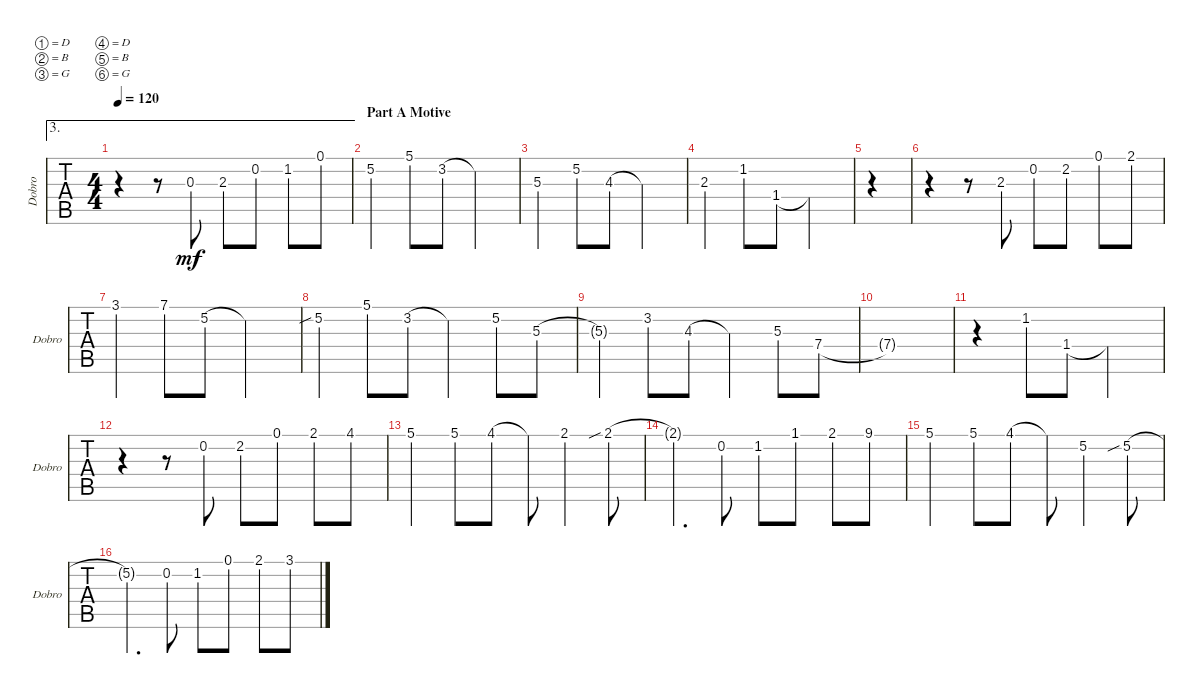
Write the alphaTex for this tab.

\defaultSystemsLayout 4
\bracketExtendMode groupsimilarinstruments
\singleTrackTrackNamePolicy allsystems
\multiTrackTrackNamePolicy allsystems
\otherSystemsTrackNameOrientation horizontal
\track ("Dobro" "Dobro") {instrument acousticguitarsteel}
\staff {tabs}
\tuning (D4 B3 G3 D3 B2 G2)
\ae 3
\ts (4 4)
\tempo 120
\clef g2
\ks c
r.4{dy mf} r.8 0.3.8 2.3.8 0.2.8 1.2.8 0.1.8 |
\section ("" "Part A Motive")
5.2.4 5.1.8 3.2.8 3.2{t}.2 |
5.3.4 5.2.8 4.3.8 4.3{t}.2 |
2.3.4 1.2.8 1.4.8 1.4{t}.2 |
|
r.4 r.8 2.3.8 0.2.8 2.2.8 0.1.8 2.1.8 |
3.1.4 7.1.8 5.2.8 5.2{t}.2 |
5.2{sib}.4 5.1.8 3.2.8 3.2{t}.4 5.2.8 5.3.8 |
5.3{t}.4 3.2.8 4.3.8 4.3{t}.4 5.3.8 7.4.8 |
7.4{t}.1 |
r.4 1.2.8 1.4.8 1.4{t}.2 |
r.4 r.8 0.2.8 2.2.8 0.1.8 2.1.8 4.1.8 |
5.1.4 5.1.8 4.1.8 4.1{t}.8 2.1.4 2.1{sib}.8 |
2.1{t}.4{d} 0.2.8 1.2.8 1.1.8 2.1.8 9.1.8 |
5.1.4 5.1.8 4.1.8 4.1{t}.8 5.2.4 5.2{sib}.8 |
5.2{t}.4{d} 0.2.8 1.2.8 0.1.8 2.1.8 3.1.8
